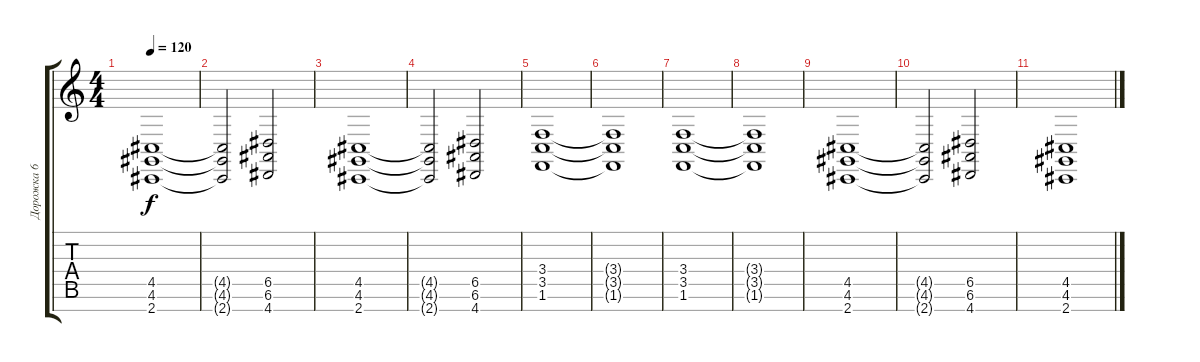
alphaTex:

\track ("Дорожка 6" "Дорожка 6") {instrument stringensemble1}
\staff {score tabs}
\tuning (E4 B3 G3 D3 A2 E2 B1) {hide}
\ts (4 4)
\tempo 120
\clef g2
\ks c
(4.5 4.6 2.7).1{dy f} |
(4.5{t} 4.6{t} 2.7{t}).2 (6.5 6.6 4.7).2 |
(4.5 4.6 2.7).1 |
(4.5{t} 4.6{t} 2.7{t}).2 (6.5 6.6 4.7).2 |
(3.4 3.5 1.6).1 |
(3.4{t} 3.5{t} 1.6{t}).1 |
(3.4 3.5 1.6).1 |
(3.4{t} 3.5{t} 1.6{t}).1 |
(4.5 4.6 2.7).1 |
(4.5{t} 4.6{t} 2.7{t}).2 (6.5 6.6 4.7).2 |
(4.5 4.6 2.7).1
